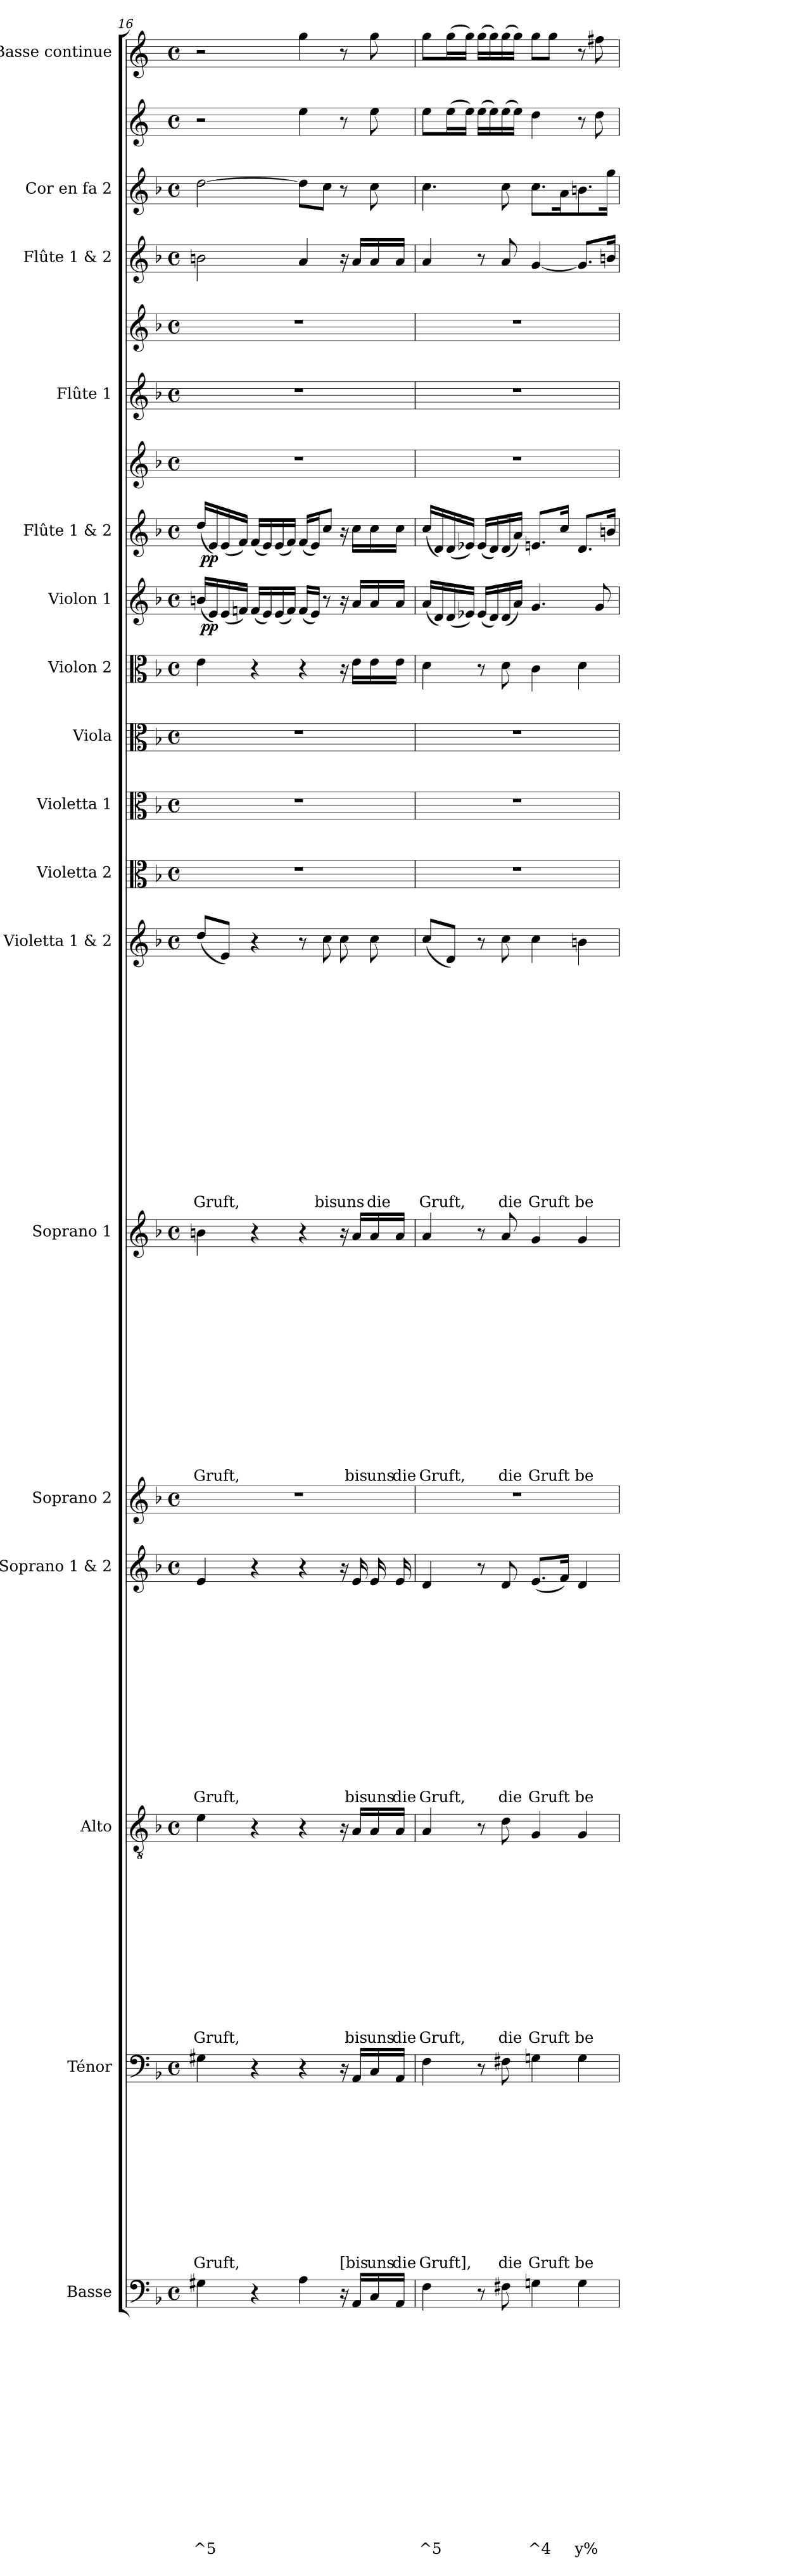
**kern	**text	**text	**text	**text	**text	**text	**text	**text	**text	**text	**text	**text	**text	**text	**text	**text	**kern	**text	**text	**text	**text	**text	**text	**text	**text	**text	**text	**text	**text	**kern	**text	**text	**text	**text	**text	**text	**text	**text	**text	**text	**text	**text	**text	**kern	**text	**text	**text	**text	**text	**text	**text	**text	**text	**text	**text	**text	**text	**text	**kern	**kern	**text	**text	**text	**text	**text	**text	**text	**text	**text	**text	**text	**text	**text	**text	**text	**kern	**text	**text	**text	**text	**text	**text	**text	**text	**text	**text	**text	**text	**text	**text	**text	**text	**kern	**kern	**kern	**kern	**kern	**dynam	**kern	**kern	**dynam	**kern	**kern	**kern	**kern	**kern	**kern
*part17	*part17	*part17	*part17	*part17	*part17	*part17	*part17	*part17	*part17	*part17	*part17	*part17	*part17	*part17	*part17	*part17	*part16	*part16	*part16	*part16	*part16	*part16	*part16	*part16	*part16	*part16	*part16	*part16	*part16	*part15	*part15	*part15	*part15	*part15	*part15	*part15	*part15	*part15	*part15	*part15	*part15	*part15	*part15	*part14	*part14	*part14	*part14	*part14	*part14	*part14	*part14	*part14	*part14	*part14	*part14	*part14	*part14	*part14	*part13	*part12	*part12	*part12	*part12	*part12	*part12	*part12	*part12	*part12	*part12	*part12	*part12	*part12	*part12	*part12	*part12	*part11	*part11	*part11	*part11	*part11	*part11	*part11	*part11	*part11	*part11	*part11	*part11	*part11	*part11	*part11	*part11	*part11	*part10	*part9	*part8	*part7	*part6	*part6	*part5	*part5	*part5	*part4	*part4	*part3	*part2	*part2	*part1
*staff20	*staff20	*staff20	*staff20	*staff20	*staff20	*staff20	*staff20	*staff20	*staff20	*staff20	*staff20	*staff20	*staff20	*staff20	*staff20	*staff20	*staff19	*staff19	*staff19	*staff19	*staff19	*staff19	*staff19	*staff19	*staff19	*staff19	*staff19	*staff19	*staff19	*staff18	*staff18	*staff18	*staff18	*staff18	*staff18	*staff18	*staff18	*staff18	*staff18	*staff18	*staff18	*staff18	*staff18	*staff17	*staff17	*staff17	*staff17	*staff17	*staff17	*staff17	*staff17	*staff17	*staff17	*staff17	*staff17	*staff17	*staff17	*staff17	*staff16	*staff15	*staff15	*staff15	*staff15	*staff15	*staff15	*staff15	*staff15	*staff15	*staff15	*staff15	*staff15	*staff15	*staff15	*staff15	*staff15	*staff14	*staff14	*staff14	*staff14	*staff14	*staff14	*staff14	*staff14	*staff14	*staff14	*staff14	*staff14	*staff14	*staff14	*staff14	*staff14	*staff14	*staff13	*staff12	*staff11	*staff10	*staff9	*staff9	*staff8	*staff7	*staff7/8	*staff6	*staff5	*staff4	*staff3	*staff2	*staff1
*I"Basse	*	*	*	*	*	*	*	*	*	*	*	*	*	*	*	*	*I"Ténor	*	*	*	*	*	*	*	*	*	*	*	*	*I"Alto	*	*	*	*	*	*	*	*	*	*	*	*	*	*I"Soprano 1 & 2	*	*	*	*	*	*	*	*	*	*	*	*	*	*	*I"Soprano 2	*I"Soprano 1	*	*	*	*	*	*	*	*	*	*	*	*	*	*	*	*I"Violetta 1 & 2	*	*	*	*	*	*	*	*	*	*	*	*	*	*	*	*	*I"Violetta 2	*I"Violetta 1	*I"Viola	*I"Violon 2	*I"Violon 1	*	*I"Flûte 1 & 2	*	*	*I"Flûte 1	*	*I"Flûte 1 & 2	*I"Cor en fa 2	*	*I"Basse continue
*I'Bas	*	*	*	*	*	*	*	*	*	*	*	*	*	*	*	*	*I'T	*	*	*	*	*	*	*	*	*	*	*	*	*I'A	*	*	*	*	*	*	*	*	*	*	*	*	*	*I'Pno	*	*	*	*	*	*	*	*	*	*	*	*	*	*	*I'S 2	*I'S 1	*	*	*	*	*	*	*	*	*	*	*	*	*	*	*	*	*	*	*	*	*	*	*	*	*	*	*	*	*	*	*	*	*I'Vta 2	*I'Vta 1	*I'Vla	*I'Vln 2	*I'Vln 1	*	*I'Vln 1	*	*	*I'Fl 1	*	*	*I'Cor 2	*	*I'BC
*clefF4	*	*	*	*	*	*	*	*	*	*	*	*	*	*	*	*	*clefF4	*	*	*	*	*	*	*	*	*	*	*	*	*clefGv2	*	*	*	*	*	*	*	*	*	*	*	*	*	*clefG2	*	*	*	*	*	*	*	*	*	*	*	*	*	*	*clefG2	*clefG2	*	*	*	*	*	*	*	*	*	*	*	*	*	*	*	*clefG2	*	*	*	*	*	*	*	*	*	*	*	*	*	*	*	*	*clefC3	*clefC3	*clefC3	*clefC3	*clefG2	*	*clefG2	*clefG2	*	*clefG2	*clefG2	*clefG2	*clefG2	*clefG2	*clefG2
*ITrd7c12	*	*	*	*	*	*	*	*	*	*	*	*	*	*	*	*	*	*	*	*	*	*	*	*	*	*	*	*	*	*	*	*	*	*	*	*	*	*	*	*	*	*	*	*	*	*	*	*	*	*	*	*	*	*	*	*	*	*	*	*	*	*	*	*	*	*	*	*	*	*	*	*	*	*	*	*	*	*	*	*	*	*	*	*	*	*	*	*	*	*	*	*	*	*	*	*	*	*	*	*	*	*	*	*	*	*ITrd4c7	*ITrd4c7
*k[b-]	*	*	*	*	*	*	*	*	*	*	*	*	*	*	*	*	*k[b-]	*	*	*	*	*	*	*	*	*	*	*	*	*k[b-]	*	*	*	*	*	*	*	*	*	*	*	*	*	*k[b-]	*	*	*	*	*	*	*	*	*	*	*	*	*	*	*k[b-]	*k[b-]	*	*	*	*	*	*	*	*	*	*	*	*	*	*	*	*k[b-]	*	*	*	*	*	*	*	*	*	*	*	*	*	*	*	*	*k[b-]	*k[b-]	*k[b-]	*k[b-]	*k[b-]	*	*k[b-]	*k[b-]	*	*k[b-]	*k[b-]	*k[b-]	*k[b-]	*k[b-]	*k[b-]
*F:	*	*	*	*	*	*	*	*	*	*	*	*	*	*	*	*	*F:	*	*	*	*	*	*	*	*	*	*	*	*	*F:	*	*	*	*	*	*	*	*	*	*	*	*	*	*F:	*	*	*	*	*	*	*	*	*	*	*	*	*	*	*F:	*F:	*	*	*	*	*	*	*	*	*	*	*	*	*	*	*	*F:	*	*	*	*	*	*	*	*	*	*	*	*	*	*	*	*	*F:	*F:	*F:	*F:	*F:	*	*F:	*F:	*	*F:	*F:	*F:	*F:	*F:	*F:
*M4/4	*	*	*	*	*	*	*	*	*	*	*	*	*	*	*	*	*M4/4	*	*	*	*	*	*	*	*	*	*	*	*	*M4/4	*	*	*	*	*	*	*	*	*	*	*	*	*	*M4/4	*	*	*	*	*	*	*	*	*	*	*	*	*	*	*M4/4	*M4/4	*	*	*	*	*	*	*	*	*	*	*	*	*	*	*	*M4/4	*	*	*	*	*	*	*	*	*	*	*	*	*	*	*	*	*M4/4	*M4/4	*M4/4	*M4/4	*M4/4	*	*M4/4	*M4/4	*	*M4/4	*M4/4	*M4/4	*M4/4	*M4/4	*M4/4
*met(c)	*	*	*	*	*	*	*	*	*	*	*	*	*	*	*	*	*met(c)	*	*	*	*	*	*	*	*	*	*	*	*	*met(c)	*	*	*	*	*	*	*	*	*	*	*	*	*	*met(c)	*	*	*	*	*	*	*	*	*	*	*	*	*	*	*met(c)	*met(c)	*	*	*	*	*	*	*	*	*	*	*	*	*	*	*	*met(c)	*	*	*	*	*	*	*	*	*	*	*	*	*	*	*	*	*met(c)	*met(c)	*met(c)	*met(c)	*met(c)	*	*met(c)	*met(c)	*	*met(c)	*met(c)	*met(c)	*met(c)	*met(c)	*met(c)
=16	=16	=16	=16	=16	=16	=16	=16	=16	=16	=16	=16	=16	=16	=16	=16	=16	=16	=16	=16	=16	=16	=16	=16	=16	=16	=16	=16	=16	=16	=16	=16	=16	=16	=16	=16	=16	=16	=16	=16	=16	=16	=16	=16	=16	=16	=16	=16	=16	=16	=16	=16	=16	=16	=16	=16	=16	=16	=16	=16	=16	=16	=16	=16	=16	=16	=16	=16	=16	=16	=16	=16	=16	=16	=16	=16	=16	=16	=16	=16	=16	=16	=16	=16	=16	=16	=16	=16	=16	=16	=16	=16	=16	=16	=16	=16	=16	=16	=16	=16	=16	=16	=16	=16	=16	=16	=16	=16
4GG#X\	.	.	.	.	.	.	.	.	.	.	.	.	.	.	.	^5	4G#X\	.	.	.	.	.	.	.	.	.	.	.	Gruft,	4e\	.	.	.	.	.	.	.	.	.	.	.	.	Gruft,	4e/	.	.	.	.	.	.	.	.	.	.	.	.	.	Gruft,	1r	4bn\	.	.	.	.	.	.	.	.	.	.	.	.	.	.	Gruft,	(<8dd/L	.	.	.	.	.	.	.	.	.	.	.	.	.	.	.	Gruft,	1r	1r	1r	4e\	(<16bn/LL	.	(<16dd/LL	1r	.	1r	1r	2bn\	[2dd\	2r	2r
!	!	!	!	!	!	!	!	!	!	!	!	!	!	!	!	!	!	!	!	!	!	!	!	!	!	!	!	!	!	!	!	!	!	!	!	!	!	!	!	!	!	!	!	!	!	!	!	!	!	!	!	!	!	!	!	!	!	!	!	!	!	!	!	!	!	!	!	!	!	!	!	!	!	!	!	!	!	!	!	!	!	!	!	!	!	!	!	!	!	!	!	!	!	!	!	!	!	!LO:DY:b:cj	!	!	!LO:DY:b=2:cj	!	!	!	!	!	!
.	.	.	.	.	.	.	.	.	.	.	.	.	.	.	.	.	.	.	.	.	.	.	.	.	.	.	.	.	.	.	.	.	.	.	.	.	.	.	.	.	.	.	.	.	.	.	.	.	.	.	.	.	.	.	.	.	.	.	.	.	.	.	.	.	.	.	.	.	.	.	.	.	.	.	.	.	.	.	.	.	.	.	.	.	.	.	.	.	.	.	.	.	.	.	.	.	16e/)	pp	16e/)	.	pp	.	.	.	.	.	.
.	.	.	.	.	.	.	.	.	.	.	.	.	.	.	.	.	.	.	.	.	.	.	.	.	.	.	.	.	.	.	.	.	.	.	.	.	.	.	.	.	.	.	.	.	.	.	.	.	.	.	.	.	.	.	.	.	.	.	.	.	.	.	.	.	.	.	.	.	.	.	.	.	.	.	.	8e/J)	.	.	.	.	.	.	.	.	.	.	.	.	.	.	.	.	.	.	.	.	(<16e/	.	(<16e/	.	.	.	.	.	.	.	.
.	.	.	.	.	.	.	.	.	.	.	.	.	.	.	.	.	.	.	.	.	.	.	.	.	.	.	.	.	.	.	.	.	.	.	.	.	.	.	.	.	.	.	.	.	.	.	.	.	.	.	.	.	.	.	.	.	.	.	.	.	.	.	.	.	.	.	.	.	.	.	.	.	.	.	.	.	.	.	.	.	.	.	.	.	.	.	.	.	.	.	.	.	.	.	.	.	16fni/JJ)	.	16f/JJ)	.	.	.	.	.	.	.	.
4r	.	.	.	.	.	.	.	.	.	.	.	.	.	.	.	.	4r	.	.	.	.	.	.	.	.	.	.	.	.	4r	.	.	.	.	.	.	.	.	.	.	.	.	.	4r	.	.	.	.	.	.	.	.	.	.	.	.	.	.	.	4r	.	.	.	.	.	.	.	.	.	.	.	.	.	.	.	4r	.	.	.	.	.	.	.	.	.	.	.	.	.	.	.	.	.	.	.	4r	(<16f/LL	.	(<16f/LL	.	.	.	.	.	.	.	.
.	.	.	.	.	.	.	.	.	.	.	.	.	.	.	.	.	.	.	.	.	.	.	.	.	.	.	.	.	.	.	.	.	.	.	.	.	.	.	.	.	.	.	.	.	.	.	.	.	.	.	.	.	.	.	.	.	.	.	.	.	.	.	.	.	.	.	.	.	.	.	.	.	.	.	.	.	.	.	.	.	.	.	.	.	.	.	.	.	.	.	.	.	.	.	.	.	16e/)	.	16e/)	.	.	.	.	.	.	.	.
.	.	.	.	.	.	.	.	.	.	.	.	.	.	.	.	.	.	.	.	.	.	.	.	.	.	.	.	.	.	.	.	.	.	.	.	.	.	.	.	.	.	.	.	.	.	.	.	.	.	.	.	.	.	.	.	.	.	.	.	.	.	.	.	.	.	.	.	.	.	.	.	.	.	.	.	.	.	.	.	.	.	.	.	.	.	.	.	.	.	.	.	.	.	.	.	.	(<16e/	.	(<16e/	.	.	.	.	.	.	.	.
.	.	.	.	.	.	.	.	.	.	.	.	.	.	.	.	.	.	.	.	.	.	.	.	.	.	.	.	.	.	.	.	.	.	.	.	.	.	.	.	.	.	.	.	.	.	.	.	.	.	.	.	.	.	.	.	.	.	.	.	.	.	.	.	.	.	.	.	.	.	.	.	.	.	.	.	.	.	.	.	.	.	.	.	.	.	.	.	.	.	.	.	.	.	.	.	.	16f/JJ)	.	16f/JJ)	.	.	.	.	.	.	.	.
4AA\	.	.	.	.	.	.	.	.	.	.	.	.	.	.	.	.	4r	.	.	.	.	.	.	.	.	.	.	.	.	4r	.	.	.	.	.	.	.	.	.	.	.	.	.	4r	.	.	.	.	.	.	.	.	.	.	.	.	.	.	.	4r	.	.	.	.	.	.	.	.	.	.	.	.	.	.	.	8r	.	.	.	.	.	.	.	.	.	.	.	.	.	.	.	.	.	.	.	4r	(<16f/LL	.	(<16f/LL	.	.	.	.	4a/	8dd\L]	4a\	4cc\
.	.	.	.	.	.	.	.	.	.	.	.	.	.	.	.	.	.	.	.	.	.	.	.	.	.	.	.	.	.	.	.	.	.	.	.	.	.	.	.	.	.	.	.	.	.	.	.	.	.	.	.	.	.	.	.	.	.	.	.	.	.	.	.	.	.	.	.	.	.	.	.	.	.	.	.	.	.	.	.	.	.	.	.	.	.	.	.	.	.	.	.	.	.	.	.	.	16e/JJ)	.	16e/J)	.	.	.	.	.	.	.	.
.	.	.	.	.	.	.	.	.	.	.	.	.	.	.	.	.	.	.	.	.	.	.	.	.	.	.	.	.	.	.	.	.	.	.	.	.	.	.	.	.	.	.	.	.	.	.	.	.	.	.	.	.	.	.	.	.	.	.	.	.	.	.	.	.	.	.	.	.	.	.	.	.	.	.	.	8cc\	.	.	.	.	.	.	.	.	.	.	.	.	.	.	.	bis	.	.	.	.	8r	.	8cc/J	.	.	.	.	.	8cc\J	.	.
16r	.	.	.	.	.	.	.	.	.	.	.	.	.	.	.	.	16r	.	.	.	.	.	.	.	.	.	.	.	.	16r	.	.	.	.	.	.	.	.	.	.	.	.	.	16r	.	.	.	.	.	.	.	.	.	.	.	.	.	.	.	16r	.	.	.	.	.	.	.	.	.	.	.	.	.	.	.	8cc\	.	.	.	.	.	.	.	.	.	.	.	.	.	.	.	uns	.	.	.	16r	16r	.	16r	.	.	.	.	16r	8r	8r	8r
16AAA/LL	.	.	.	.	.	.	.	.	.	.	.	.	.	.	.	.	16AA/LL	.	.	.	.	.	.	.	.	.	.	.	[bis	16A/LL	.	.	.	.	.	.	.	.	.	.	.	.	bis	16e/	.	.	.	.	.	.	.	.	.	.	.	.	.	bis	.	16a/LL	.	.	.	.	.	.	.	.	.	.	.	.	.	.	bis	.	.	.	.	.	.	.	.	.	.	.	.	.	.	.	.	.	.	.	.	16e\LL	16a/LL	.	16cc\LL	.	.	.	.	16a/LL	.	.	.
16CC/	.	.	.	.	.	.	.	.	.	.	.	.	.	.	.	.	16C/	.	.	.	.	.	.	.	.	.	.	.	uns	16A/	.	.	.	.	.	.	.	.	.	.	.	.	uns	16e/	.	.	.	.	.	.	.	.	.	.	.	.	.	uns	.	16a/	.	.	.	.	.	.	.	.	.	.	.	.	.	.	uns	8cc\	.	.	.	.	.	.	.	.	.	.	.	.	.	.	.	die	.	.	.	16e\	16a/	.	16cc\	.	.	.	.	16a/	8cc\	8a\	8cc\
16AAA/JJ	.	.	.	.	.	.	.	.	.	.	.	.	.	.	.	.	16AA/JJ	.	.	.	.	.	.	.	.	.	.	.	die	16A/JJ	.	.	.	.	.	.	.	.	.	.	.	.	die	16e/	.	.	.	.	.	.	.	.	.	.	.	.	.	die	.	16a/JJ	.	.	.	.	.	.	.	.	.	.	.	.	.	.	die	.	.	.	.	.	.	.	.	.	.	.	.	.	.	.	.	.	.	.	.	16e\JJ	16a/JJ	.	16cc\JJ	.	.	.	.	16a/JJ	.	.	.
=17	=17	=17	=17	=17	=17	=17	=17	=17	=17	=17	=17	=17	=17	=17	=17	=17	=17	=17	=17	=17	=17	=17	=17	=17	=17	=17	=17	=17	=17	=17	=17	=17	=17	=17	=17	=17	=17	=17	=17	=17	=17	=17	=17	=17	=17	=17	=17	=17	=17	=17	=17	=17	=17	=17	=17	=17	=17	=17	=17	=17	=17	=17	=17	=17	=17	=17	=17	=17	=17	=17	=17	=17	=17	=17	=17	=17	=17	=17	=17	=17	=17	=17	=17	=17	=17	=17	=17	=17	=17	=17	=17	=17	=17	=17	=17	=17	=17	=17	=17	=17	=17	=17	=17	=17	=17	=17	=17
4FF\	.	.	.	.	.	.	.	.	.	.	.	.	.	.	.	^5	4F\	.	.	.	.	.	.	.	.	.	.	.	Gruft],	4A/	.	.	.	.	.	.	.	.	.	.	.	.	Gruft,	4d/	.	.	.	.	.	.	.	.	.	.	.	.	.	Gruft,	1r	4a/	.	.	.	.	.	.	.	.	.	.	.	.	.	.	Gruft,	(<8cc/L	.	.	.	.	.	.	.	.	.	.	.	.	.	.	.	Gruft,	1r	1r	1r	4d\	(<16a/LL	.	(<16cc/LL	1r	.	1r	1r	4a/	4.cc\	8a\L	8cc\L
.	.	.	.	.	.	.	.	.	.	.	.	.	.	.	.	.	.	.	.	.	.	.	.	.	.	.	.	.	.	.	.	.	.	.	.	.	.	.	.	.	.	.	.	.	.	.	.	.	.	.	.	.	.	.	.	.	.	.	.	.	.	.	.	.	.	.	.	.	.	.	.	.	.	.	.	.	.	.	.	.	.	.	.	.	.	.	.	.	.	.	.	.	.	.	.	.	16d/)	.	16d/)	.	.	.	.	.	.	.	.
.	.	.	.	.	.	.	.	.	.	.	.	.	.	.	.	.	.	.	.	.	.	.	.	.	.	.	.	.	.	.	.	.	.	.	.	.	.	.	.	.	.	.	.	.	.	.	.	.	.	.	.	.	.	.	.	.	.	.	.	.	.	.	.	.	.	.	.	.	.	.	.	.	.	.	.	8d/J)	.	.	.	.	.	.	.	.	.	.	.	.	.	.	.	.	.	.	.	.	(<16d/	.	(<16d/	.	.	.	.	.	.	(>16a\L	(>16cc\L
.	.	.	.	.	.	.	.	.	.	.	.	.	.	.	.	.	.	.	.	.	.	.	.	.	.	.	.	.	.	.	.	.	.	.	.	.	.	.	.	.	.	.	.	.	.	.	.	.	.	.	.	.	.	.	.	.	.	.	.	.	.	.	.	.	.	.	.	.	.	.	.	.	.	.	.	.	.	.	.	.	.	.	.	.	.	.	.	.	.	.	.	.	.	.	.	.	16e-X/JJ)	.	16e-X/JJ)	.	.	.	.	.	.	16a\JJ)	16cc\JJ)
8r	.	.	.	.	.	.	.	.	.	.	.	.	.	.	.	.	8r	.	.	.	.	.	.	.	.	.	.	.	.	8r	.	.	.	.	.	.	.	.	.	.	.	.	.	8r	.	.	.	.	.	.	.	.	.	.	.	.	.	.	.	8r	.	.	.	.	.	.	.	.	.	.	.	.	.	.	.	8r	.	.	.	.	.	.	.	.	.	.	.	.	.	.	.	.	.	.	.	8r	(<16e-/LL	.	(<16e-/LL	.	.	.	.	8r	.	(>16a\LL	(>16cc\LL
.	.	.	.	.	.	.	.	.	.	.	.	.	.	.	.	.	.	.	.	.	.	.	.	.	.	.	.	.	.	.	.	.	.	.	.	.	.	.	.	.	.	.	.	.	.	.	.	.	.	.	.	.	.	.	.	.	.	.	.	.	.	.	.	.	.	.	.	.	.	.	.	.	.	.	.	.	.	.	.	.	.	.	.	.	.	.	.	.	.	.	.	.	.	.	.	.	16d/)	.	16d/)	.	.	.	.	.	.	16a\)	16cc\)
8FF#X\	.	.	.	.	.	.	.	.	.	.	.	.	.	.	.	.	8F#X\	.	.	.	.	.	.	.	.	.	.	.	die	8d\	.	.	.	.	.	.	.	.	.	.	.	.	die	8d/	.	.	.	.	.	.	.	.	.	.	.	.	.	die	.	8a/	.	.	.	.	.	.	.	.	.	.	.	.	.	.	die	8cc\	.	.	.	.	.	.	.	.	.	.	.	.	.	.	.	die	.	.	.	8d\	(<16d/	.	(<16d/	.	.	.	.	8a/	8cc\	(>16a\	(>16cc\
.	.	.	.	.	.	.	.	.	.	.	.	.	.	.	.	.	.	.	.	.	.	.	.	.	.	.	.	.	.	.	.	.	.	.	.	.	.	.	.	.	.	.	.	.	.	.	.	.	.	.	.	.	.	.	.	.	.	.	.	.	.	.	.	.	.	.	.	.	.	.	.	.	.	.	.	.	.	.	.	.	.	.	.	.	.	.	.	.	.	.	.	.	.	.	.	.	16a/JJ)	.	16a/JJ)	.	.	.	.	.	.	16a\JJ)	16cc\JJ)
4GGni\	.	.	.	.	.	.	.	.	.	.	.	.	.	.	.	^4	4Gni\	.	.	.	.	.	.	.	.	.	.	.	Gruft	4G/	.	.	.	.	.	.	.	.	.	.	.	.	Gruft	(<8.e/L	.	.	.	.	.	.	.	.	.	.	.	.	.	Gruft	.	4g/	.	.	.	.	.	.	.	.	.	.	.	.	.	.	Gruft	4cc\	.	.	.	.	.	.	.	.	.	.	.	.	.	.	.	Gruft	.	.	.	4c\	4.g/	.	8.en!/L	.	.	.	.	[4g/	8.cc\L	4g\	8cc\L
.	.	.	.	.	.	.	.	.	.	.	.	.	.	.	.	.	.	.	.	.	.	.	.	.	.	.	.	.	.	.	.	.	.	.	.	.	.	.	.	.	.	.	.	.	.	.	.	.	.	.	.	.	.	.	.	.	.	.	.	.	.	.	.	.	.	.	.	.	.	.	.	.	.	.	.	.	.	.	.	.	.	.	.	.	.	.	.	.	.	.	.	.	.	.	.	.	.	.	.	.	.	.	.	.	.	.	8cc\J
.	.	.	.	.	.	.	.	.	.	.	.	.	.	.	.	.	.	.	.	.	.	.	.	.	.	.	.	.	.	.	.	.	.	.	.	.	.	.	.	.	.	.	.	16f/Jk)	.	.	.	.	.	.	.	.	.	.	.	.	.	.	.	.	.	.	.	.	.	.	.	.	.	.	.	.	.	.	.	.	.	.	.	.	.	.	.	.	.	.	.	.	.	.	.	.	.	.	.	.	.	.	16cc/Jk	.	.	.	.	.	16a\k	.	.
4GG\	.	.	.	.	.	.	.	.	.	.	.	.	.	.	.	y%	4G\	.	.	.	.	.	.	.	.	.	.	.	be-	4G/	.	.	.	.	.	.	.	.	.	.	.	.	be-	4d/	.	.	.	.	.	.	.	.	.	.	.	.	.	be-	.	4g/	.	.	.	.	.	.	.	.	.	.	.	.	.	.	be-	4bn\	.	.	.	.	.	.	.	.	.	.	.	.	.	.	.	be-	.	.	.	4d\	.	.	8.d/L	.	.	.	.	8.g/L]	8.bn\	8r	8r
.	.	.	.	.	.	.	.	.	.	.	.	.	.	.	.	.	.	.	.	.	.	.	.	.	.	.	.	.	.	.	.	.	.	.	.	.	.	.	.	.	.	.	.	.	.	.	.	.	.	.	.	.	.	.	.	.	.	.	.	.	.	.	.	.	.	.	.	.	.	.	.	.	.	.	.	.	.	.	.	.	.	.	.	.	.	.	.	.	.	.	.	.	.	.	.	.	8g/	.	.	.	.	.	.	.	.	8g\	8bn\
.	.	.	.	.	.	.	.	.	.	.	.	.	.	.	.	.	.	.	.	.	.	.	.	.	.	.	.	.	.	.	.	.	.	.	.	.	.	.	.	.	.	.	.	.	.	.	.	.	.	.	.	.	.	.	.	.	.	.	.	.	.	.	.	.	.	.	.	.	.	.	.	.	.	.	.	.	.	.	.	.	.	.	.	.	.	.	.	.	.	.	.	.	.	.	.	.	.	.	16bn/Jk	.	.	.	.	16bn/Jk	16gg\Jk	.	.
=	=	=	=	=	=	=	=	=	=	=	=	=	=	=	=	=	=	=	=	=	=	=	=	=	=	=	=	=	=	=	=	=	=	=	=	=	=	=	=	=	=	=	=	=	=	=	=	=	=	=	=	=	=	=	=	=	=	=	=	=	=	=	=	=	=	=	=	=	=	=	=	=	=	=	=	=	=	=	=	=	=	=	=	=	=	=	=	=	=	=	=	=	=	=	=	=	=	=	=	=	=	=	=	=	=	=	=
*-	*-	*-	*-	*-	*-	*-	*-	*-	*-	*-	*-	*-	*-	*-	*-	*-	*-	*-	*-	*-	*-	*-	*-	*-	*-	*-	*-	*-	*-	*-	*-	*-	*-	*-	*-	*-	*-	*-	*-	*-	*-	*-	*-	*-	*-	*-	*-	*-	*-	*-	*-	*-	*-	*-	*-	*-	*-	*-	*-	*-	*-	*-	*-	*-	*-	*-	*-	*-	*-	*-	*-	*-	*-	*-	*-	*-	*-	*-	*-	*-	*-	*-	*-	*-	*-	*-	*-	*-	*-	*-	*-	*-	*-	*-	*-	*-	*-	*-	*-	*-	*-	*-	*-	*-	*-	*-	*-
